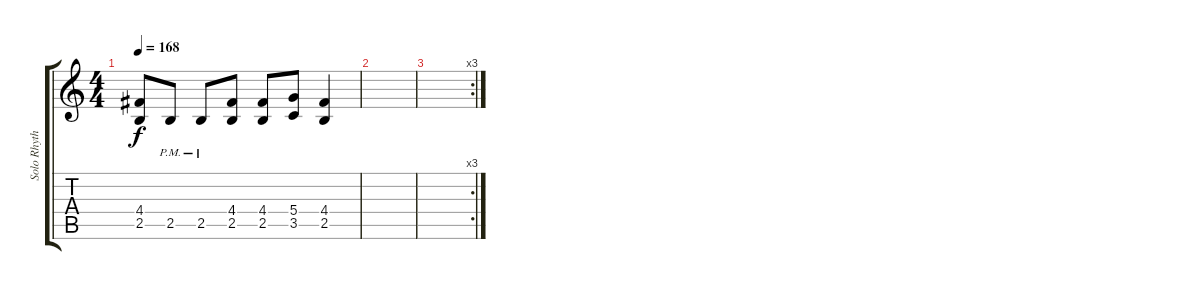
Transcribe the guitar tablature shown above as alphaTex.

\track ("Solo Rhythm" "Solo Rhyth") {instrument overdrivenguitar}
\staff {score tabs}
\tuning (E4 B3 G3 D3 A2 E2) {hide}
\ts (4 4)
\tempo 168
\clef g2
\ks c
(4.4 2.5).8{dy f} 2.5{pm}.8 2.5{pm}.8 (4.4 2.5).8 (4.4 2.5).8 (5.4 3.5).8 (4.4 2.5).4 |
|
\rc 3
